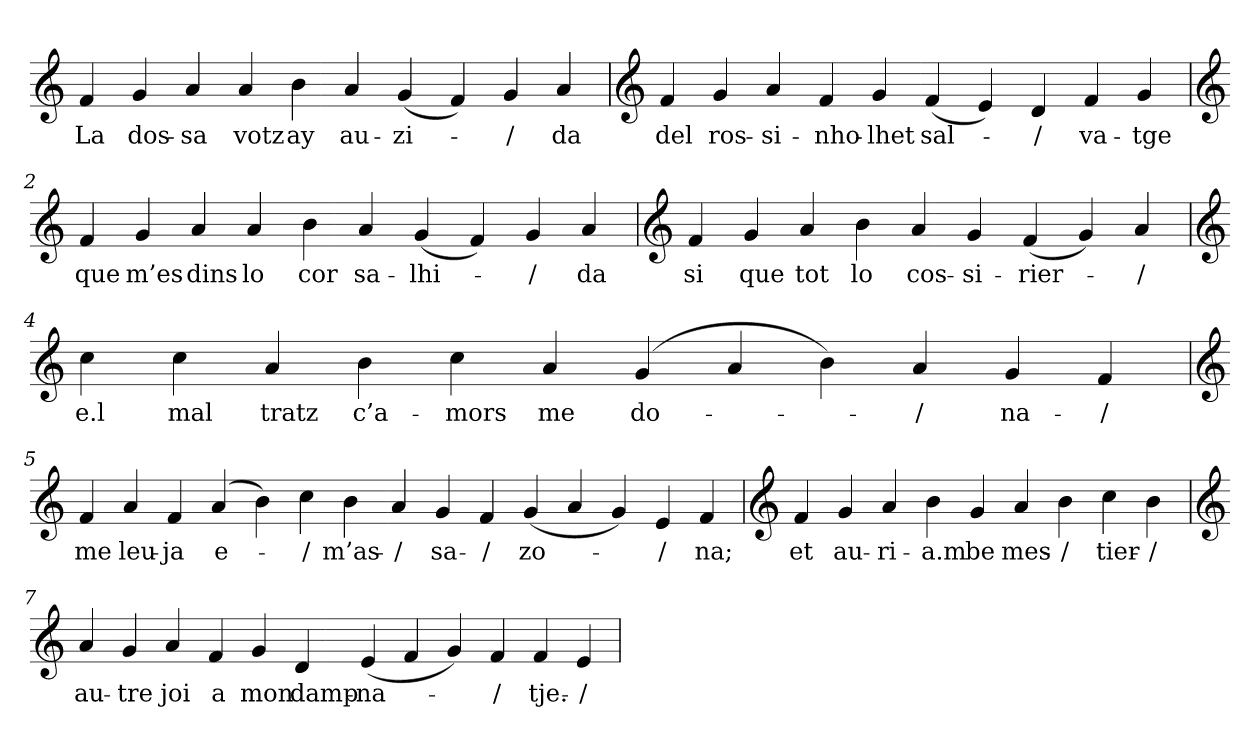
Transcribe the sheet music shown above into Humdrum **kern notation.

**kern	**text
*part1	*part1
*staff1	*staff1
*clefG2	*
=	=
4f	La
4g	dos-
4a	-sa
4a	votz
4b	ay
4a	au-
(4g	-zi-
4f)	.
4g	-/
4a	da
=1	=1
*clefG2	*
4f	del
4g	ros-
4a	-si-
4f	-nho-
4g	-lhet
(4f	sal-
4e)	.
4d	-/
4f	va-
4g	-tge
=2	=2
*clefG2	*
4f	que
4g	m’es
4a	dins
4a	lo
4b	cor
4a	sa-
(4g	-lhi-
4f)	.
4g	-/
4a	da
=3	=3
*clefG2	*
4f	si
4g	que
4a	tot
4b	lo
4a	cos-
4g	-si-
(4f	-rier-
4g)	.
4a	-/
=4	=4
*clefG2	*
4cc	e.l
4cc	mal
4a	tratz
4b	c’a-
4cc	-mors
4a	me
(4g	do-
4a	.
4b)	.
4a	-/
4g	na-
4f	-/
=5	=5
*clefG2	*
4f	me
4a	leu-
4f	-ja
(4a	e-
4b)	.
4cc	-/
4b	m’as-
4a	-/
4g	sa-
4f	-/
(4g	zo-
4a	.
4g)	.
4e	-/
4f	na;
=6	=6
*clefG2	*
4f	et
4g	au-
4a	-ri-
4b	-a.m
4g	be
4a	mes-
4b	-/
4cc	tier-
4b	-/
=7	=7
*clefG2	*
4a	au-
4g	-tre
4a	joi
4f	a
4g	mon
4d	damp-
(4e	-na-
4f	.
4g)	.
4f	-/
4f	tje.-
4e	-/
=	=
*-	*-
